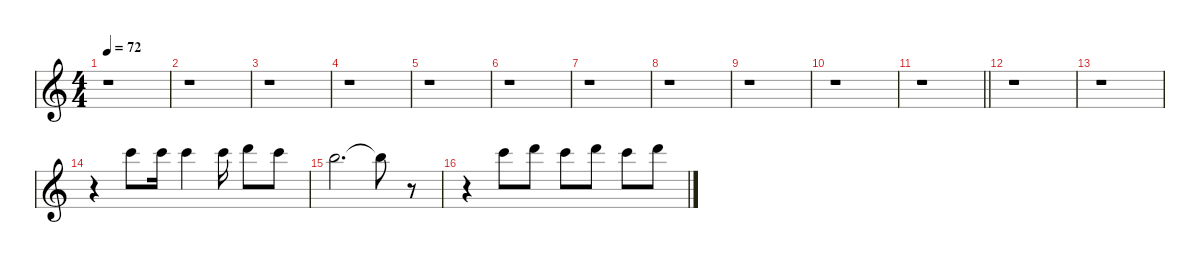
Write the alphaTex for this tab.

\defaultSystemsLayout 4
\hideDynamics
\bracketExtendMode nobrackets
\singleTrackTrackNamePolicy hidden
\multiTrackTrackNamePolicy hidden
\otherSystemsTrackNameOrientation horizontal
\track ("Voice2" "od.guit.") {instrument overdrivenguitar}
\staff {score}
\tuning (E4 B3 G3 D3 A2 E2)
\ts (4 4)
\tempo 72
\clef g2
\ks c
r.1{dy fff instrument overdrivenguitar beam Down} |
r.1{beam Down} |
r.1{beam Down} |
r.1{beam Down} |
r.1{beam Down} |
r.1{beam Down} |
r.1{beam Down} |
r.1{beam Down} |
r.1{beam Down} |
r.1{beam Down} |
\barLineRight lightlight
r.1{beam Down} |
r.1{beam Down} |
r.1{beam Down} |
r.4{beam Down} 13.2.8{beam Down} 13.2.16{beam Down} 13.2.4{beam Down} 13.2.16{beam Down} 10.1.8{beam Down} 13.2.8{beam Down} |
12.2.2{d beam Down} 12.2{t}.8{dy f beam Down} r.8{beam Down} |
r.4{beam Down} 13.2.8{dy fff beam Down} 10.1.8{beam Down} 13.2.8{beam Down} 10.1.8{beam Down} 13.2.8{beam Down} 10.1.8{beam Down}
